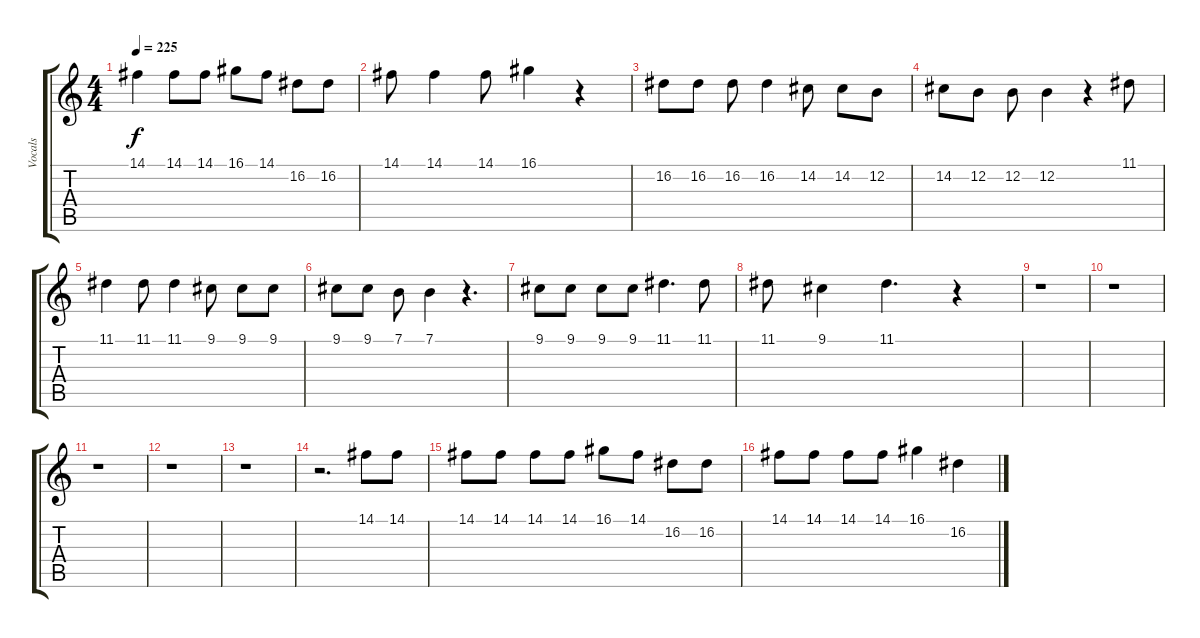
\track ("Vocals" "Vocals") {instrument baritonesax}
\staff {score tabs}
\tuning (E4 B3 G3 D3 A2 E2) {hide}
\ts (4 4)
\tempo 225
\clef g2
\ks c
14.1.4{dy f} 14.1.8 14.1.8 16.1.8 14.1.8 16.2.8 16.2.8 |
14.1.8 14.1.4 14.1.8 16.1.4 r.4 |
16.2.8 16.2.8 16.2.8 16.2.4 14.2.8 14.2.8 12.2.8 |
14.2.8 12.2.8 12.2.8 12.2.4 r.4 11.1.8 |
11.1.4 11.1.8 11.1.4 9.1.8 9.1.8 9.1.8 |
9.1.8 9.1.8 7.1.8 7.1.4 r.4{d} |
9.1.8 9.1.8 9.1.8 9.1.8 11.1.4{d} 11.1.8 |
11.1.8 9.1.4 11.1.4{d} r.4 |
r.1 |
r.1 |
r.1 |
r.1 |
r.1 |
r.2{d} 14.1.8 14.1.8 |
14.1.8 14.1.8 14.1.8 14.1.8 16.1.8 14.1.8 16.2.8 16.2.8 |
14.1.8 14.1.8 14.1.8 14.1.8 16.1.4 16.2.4
